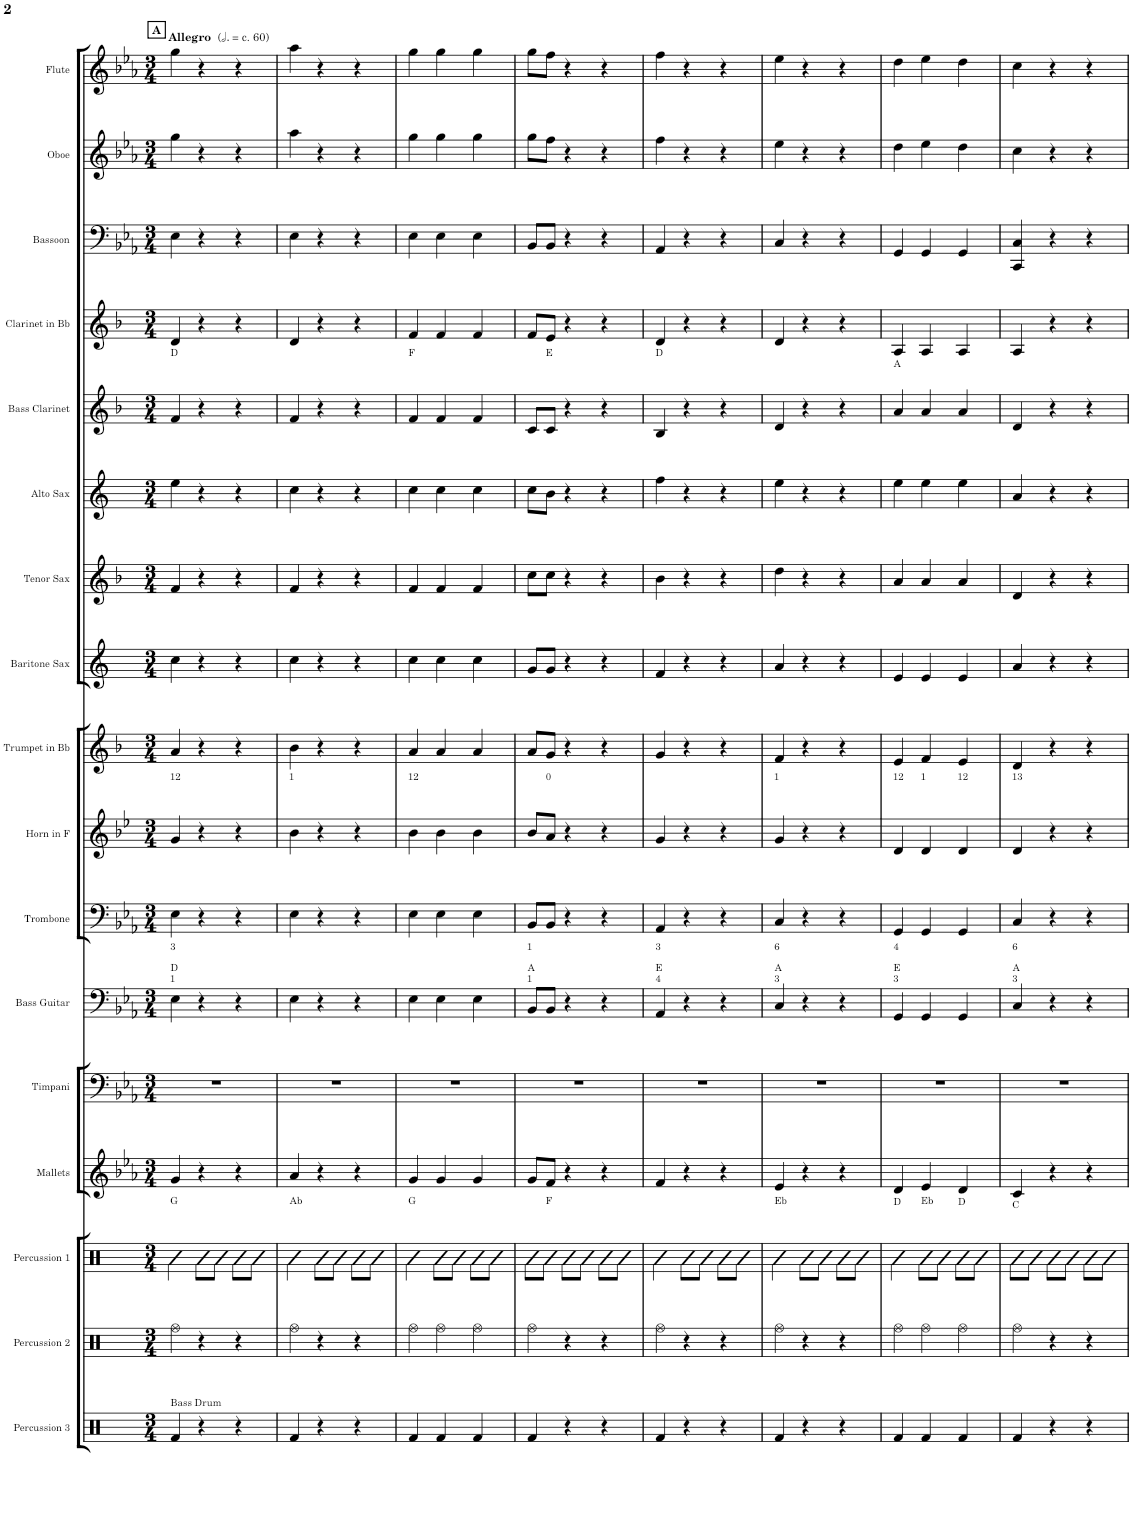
**kern	**kern	**kern	**kern	**kern	**kern	**kern	**kern	**kern	**kern	**kern	**kern	**kern	**kern	**kern	**kern	**kern
*part17	*part16	*part15	*part14	*part13	*part12	*part11	*part10	*part9	*part8	*part7	*part6	*part5	*part4	*part3	*part2	*part1
*staff17	*staff16	*staff15	*staff14	*staff13	*staff12	*staff11	*staff10	*staff9	*staff8	*staff7	*staff6	*staff5	*staff4	*staff3	*staff2	*staff1
*I"Percussion 3	*I"Percussion 2	*I"Percussion 1	*I"Mallets	*I"Timpani	*I"Bass Guitar	*I"Trombone	*I"Horn in F	*I"Trumpet in Bb	*I"Baritone Sax	*I"Tenor Sax	*I"Alto Sax	*I"Bass Clarinet	*I"Clarinet in Bb	*I"Bassoon	*I"Oboe	*I"Flute
*I'Perc. 3	*I'Perc. 2	*I'Perc. 1	*I'Mal.	*I'Timp.	*I'Bass	*I'Tbn.	*I'Hn.	*	*I'B. Sx.	*I'T. Sx.	*I'A. Sx.	*I'B. Cl.	*	*I'Bsn.	*I'Ob.	*I'Fl.
*clefX	*clefX	*clefX	*clefG2	*clefF4	*clefF4	*clefF4	*clefG2	*clefG2	*clefG2	*clefG2	*clefG2	*clefG2	*clefG2	*clefF4	*clefG2	*clefG2
*	*	*	*	*	*Trd7c12	*	*Trd4c7	*Trd1c2	*Trd12c21	*Trd8c14	*Trd5c9	*Trd8c14	*Trd1c2	*	*	*
*k[b-e-a-]	*k[b-e-a-]	*k[b-e-a-]	*k[b-e-a-]	*k[b-e-a-]	*k[b-e-a-]	*k[b-e-a-]	*k[b-e-]	*k[b-]	*k[]	*k[b-]	*k[]	*k[b-]	*k[b-]	*k[b-e-a-]	*k[b-e-a-]	*k[b-e-a-]
*E-:	*E-:	*E-:	*E-:	*E-:	*E-:	*E-:	*B-:	*F:	*	*F:	*	*F:	*F:	*E-:	*E-:	*E-:
*M3/4	*M3/4	*M3/4	*M3/4	*M3/4	*M3/4	*M3/4	*M3/4	*M3/4	*M3/4	*M3/4	*M3/4	*M3/4	*M3/4	*M3/4	*M3/4	*M3/4
!!LO:REH:place=s1:a:B:cj:fs=7.9:t=A
=1	=1	=1	=1	=1	=1	=1	=1	=1	=1	=1	=1	=1	=1	=1	=1	=1
!	!	!	!	!	!	!	!	!	!	!	!	!	!	!	!	!LO:TX:a:B:t=Allegro
!	!	!	!	!	!	!	!	!	!	!	!	!	!	!	!	!LO:TX:a:t=(
!	!	!	!	!	!	!	!	!	!	!	!	!	!	!	!	!LO:TX:a:t=c. 60)
!	!	!	!	!	!	!	!	!	!	!	!	!	!LO:TX:b:t=D	!	!	!
!	!	!	!	!	!	!	!	!LO:TX:b:t=12	!	!	!	!	!	!	!	!
!	!	!	!	!	!	!LO:TX:b:t=3	!	!	!	!	!	!	!	!	!	!
!	!	!	!	!	!LO:TX:a:t=1	!	!	!	!	!	!	!	!	!	!	!
!	!	!	!	!	!LO:TX:a:t=D	!	!	!	!	!	!	!	!	!	!	!
!	!	!	!LO:TX:b:t=G	!	!	!	!	!	!	!	!	!	!	!	!	!
!LO:TX:a:t=Bass Drum	!	!	!	!	!	!	!	!	!	!	!	!	!	!	!	!
4Rf/	4Rff\	4R\	4g/	2.r	4E-\	4E-\	4g/	4a/	4cc\	4f/	4ee\	4f/	4d/	4E-\	4gg\	4gg\
4r	4r	8R\L	4r	.	4r	4r	4r	4r	4r	4r	4r	4r	4r	4r	4r	4r
.	.	8R\J	.	.	.	.	.	.	.	.	.	.	.	.	.	.
4r	4r	8R\L	4r	.	4r	4r	4r	4r	4r	4r	4r	4r	4r	4r	4r	4r
.	.	8R\J	.	.	.	.	.	.	.	.	.	.	.	.	.	.
=2	=2	=2	=2	=2	=2	=2	=2	=2	=2	=2	=2	=2	=2	=2	=2	=2
!	!	!	!	!	!	!	!	!LO:TX:b:t=1	!	!	!	!	!	!	!	!
!	!	!	!LO:TX:b:t=Ab	!	!	!	!	!	!	!	!	!	!	!	!	!
4Rf/	4Rff\	4R\	4a-/	2.r	4E-\	4E-\	4b-\	4b-\	4cc\	4f/	4cc\	4f/	4d/	4E-\	4aa-\	4aa-\
4r	4r	8R\L	4r	.	4r	4r	4r	4r	4r	4r	4r	4r	4r	4r	4r	4r
.	.	8R\J	.	.	.	.	.	.	.	.	.	.	.	.	.	.
4r	4r	8R\L	4r	.	4r	4r	4r	4r	4r	4r	4r	4r	4r	4r	4r	4r
.	.	8R\J	.	.	.	.	.	.	.	.	.	.	.	.	.	.
=3	=3	=3	=3	=3	=3	=3	=3	=3	=3	=3	=3	=3	=3	=3	=3	=3
!	!	!	!	!	!	!	!	!	!	!	!	!	!LO:TX:b:t=F	!	!	!
!	!	!	!	!	!	!	!	!LO:TX:b:t=12	!	!	!	!	!	!	!	!
!	!	!	!LO:TX:b:t=G	!	!	!	!	!	!	!	!	!	!	!	!	!
4Rf/	4Rff\	4R\	4g/	2.r	4E-\	4E-\	4b-\	4a/	4cc\	4f/	4cc\	4f/	4f/	4E-\	4gg\	4gg\
4Rf/	4Rff\	8R\L	4g/	.	4E-\	4E-\	4b-\	4a/	4cc\	4f/	4cc\	4f/	4f/	4E-\	4gg\	4gg\
.	.	8R\J	.	.	.	.	.	.	.	.	.	.	.	.	.	.
4Rf/	4Rff\	8R\L	4g/	.	4E-\	4E-\	4b-\	4a/	4cc\	4f/	4cc\	4f/	4f/	4E-\	4gg\	4gg\
.	.	8R\J	.	.	.	.	.	.	.	.	.	.	.	.	.	.
=4	=4	=4	=4	=4	=4	=4	=4	=4	=4	=4	=4	=4	=4	=4	=4	=4
!	!	!	!	!	!	!LO:TX:b:t=1	!	!	!	!	!	!	!	!	!	!
!	!	!	!	!	!LO:TX:a:t=1	!	!	!	!	!	!	!	!	!	!	!
!	!	!	!	!	!LO:TX:a:t=A	!	!	!	!	!	!	!	!	!	!	!
4Rf/	4Rff\	8R\L	8g/L	2.r	8BB-/L	8BB-/L	8b-/L	8a/L	8g/L	8cc\L	8cc\L	8c/L	8f/L	8BB-/L	8gg\L	8gg\L
!	!	!	!	!	!	!	!	!	!	!	!	!	!LO:TX:b:t=E	!	!	!
!	!	!	!	!	!	!	!	!LO:TX:b:t=0	!	!	!	!	!	!	!	!
!	!	!	!LO:TX:b:t=F	!	!	!	!	!	!	!	!	!	!	!	!	!
.	.	8R\J	8f/J	.	8BB-/J	8BB-/J	8a/J	8g/J	8g/J	8cc\J	8b\J	8c/J	8e/J	8BB-/J	8ff\J	8ff\J
4r	4r	8R\L	4r	.	4r	4r	4r	4r	4r	4r	4r	4r	4r	4r	4r	4r
.	.	8R\J	.	.	.	.	.	.	.	.	.	.	.	.	.	.
4r	4r	8R\L	4r	.	4r	4r	4r	4r	4r	4r	4r	4r	4r	4r	4r	4r
.	.	8R\J	.	.	.	.	.	.	.	.	.	.	.	.	.	.
=5	=5	=5	=5	=5	=5	=5	=5	=5	=5	=5	=5	=5	=5	=5	=5	=5
!	!	!	!	!	!	!	!	!	!	!	!	!	!LO:TX:b:t=D	!	!	!
!	!	!	!	!	!	!LO:TX:b:t=3	!	!	!	!	!	!	!	!	!	!
!	!	!	!	!	!LO:TX:a:t=4	!	!	!	!	!	!	!	!	!	!	!
!	!	!	!	!	!LO:TX:a:t=E	!	!	!	!	!	!	!	!	!	!	!
4Rf/	4Rff\	4R\	4f/	2.r	4AA-/	4AA-/	4g/	4g/	4f/	4b-\	4ff\	4B-/	4d/	4AA-/	4ff\	4ff\
4r	4r	8R\L	4r	.	4r	4r	4r	4r	4r	4r	4r	4r	4r	4r	4r	4r
.	.	8R\J	.	.	.	.	.	.	.	.	.	.	.	.	.	.
4r	4r	8R\L	4r	.	4r	4r	4r	4r	4r	4r	4r	4r	4r	4r	4r	4r
.	.	8R\J	.	.	.	.	.	.	.	.	.	.	.	.	.	.
=6	=6	=6	=6	=6	=6	=6	=6	=6	=6	=6	=6	=6	=6	=6	=6	=6
!	!	!	!	!	!	!	!	!LO:TX:b:t=1	!	!	!	!	!	!	!	!
!	!	!	!	!	!	!LO:TX:b:t=6	!	!	!	!	!	!	!	!	!	!
!	!	!	!	!	!LO:TX:a:t=3	!	!	!	!	!	!	!	!	!	!	!
!	!	!	!	!	!LO:TX:a:t=A	!	!	!	!	!	!	!	!	!	!	!
!	!	!	!LO:TX:b:t=Eb	!	!	!	!	!	!	!	!	!	!	!	!	!
4Rf/	4Rff\	4R\	4e-/	2.r	4C/	4C/	4g/	4f/	4a/	4dd\	4ee\	4d/	4d/	4C/	4ee-\	4ee-\
4r	4r	8R\L	4r	.	4r	4r	4r	4r	4r	4r	4r	4r	4r	4r	4r	4r
.	.	8R\J	.	.	.	.	.	.	.	.	.	.	.	.	.	.
4r	4r	8R\L	4r	.	4r	4r	4r	4r	4r	4r	4r	4r	4r	4r	4r	4r
.	.	8R\J	.	.	.	.	.	.	.	.	.	.	.	.	.	.
=7	=7	=7	=7	=7	=7	=7	=7	=7	=7	=7	=7	=7	=7	=7	=7	=7
!	!	!	!	!	!	!	!	!	!	!	!	!	!LO:TX:b:t=A	!	!	!
!	!	!	!	!	!	!	!	!LO:TX:b:t=12	!	!	!	!	!	!	!	!
!	!	!	!	!	!	!LO:TX:b:t=4	!	!	!	!	!	!	!	!	!	!
!	!	!	!	!	!LO:TX:a:t=3	!	!	!	!	!	!	!	!	!	!	!
!	!	!	!	!	!LO:TX:a:t=E	!	!	!	!	!	!	!	!	!	!	!
!	!	!	!LO:TX:b:t=D	!	!	!	!	!	!	!	!	!	!	!	!	!
4Rf/	4Rff\	4R\	4d/	2.r	4GG/	4GG/	4d/	4e/	4e/	4a/	4ee\	4a/	4A/	4GG/	4dd\	4dd\
!	!	!	!	!	!	!	!	!LO:TX:b:t=1	!	!	!	!	!	!	!	!
!	!	!	!LO:TX:b:t=Eb	!	!	!	!	!	!	!	!	!	!	!	!	!
4Rf/	4Rff\	8R\L	4e-/	.	4GG/	4GG/	4d/	4f/	4e/	4a/	4ee\	4a/	4A/	4GG/	4ee-\	4ee-\
.	.	8R\J	.	.	.	.	.	.	.	.	.	.	.	.	.	.
!	!	!	!	!	!	!	!	!LO:TX:b:t=12	!	!	!	!	!	!	!	!
!	!	!	!LO:TX:b:t=D	!	!	!	!	!	!	!	!	!	!	!	!	!
4Rf/	4Rff\	8R\L	4d/	.	4GG/	4GG/	4d/	4e/	4e/	4a/	4ee\	4a/	4A/	4GG/	4dd\	4dd\
.	.	8R\J	.	.	.	.	.	.	.	.	.	.	.	.	.	.
=8	=8	=8	=8	=8	=8	=8	=8	=8	=8	=8	=8	=8	=8	=8	=8	=8
!	!	!	!	!	!	!	!	!LO:TX:b:t=13	!	!	!	!	!	!	!	!
!	!	!	!	!	!	!LO:TX:b:t=6	!	!	!	!	!	!	!	!	!	!
!	!	!	!	!	!LO:TX:a:t=3	!	!	!	!	!	!	!	!	!	!	!
!	!	!	!	!	!LO:TX:a:t=A	!	!	!	!	!	!	!	!	!	!	!
!	!	!	!LO:TX:b:t=C	!	!	!	!	!	!	!	!	!	!	!	!	!
4Rf/	4Rff\	8R\L	4c/	2.r	4C/	4C/	4d/	4d/	4a/	4d/	4a/	4d/	4A/	4CC/ 4C/	4cc\	4cc\
.	.	8R\J	.	.	.	.	.	.	.	.	.	.	.	.	.	.
4r	4r	8R\L	4r	.	4r	4r	4r	4r	4r	4r	4r	4r	4r	4r	4r	4r
.	.	8R\J	.	.	.	.	.	.	.	.	.	.	.	.	.	.
4r	4r	8R\L	4r	.	4r	4r	4r	4r	4r	4r	4r	4r	4r	4r	4r	4r
.	.	8R\J	.	.	.	.	.	.	.	.	.	.	.	.	.	.
=	=	=	=	=	=	=	=	=	=	=	=	=	=	=	=	=
*-	*-	*-	*-	*-	*-	*-	*-	*-	*-	*-	*-	*-	*-	*-	*-	*-
